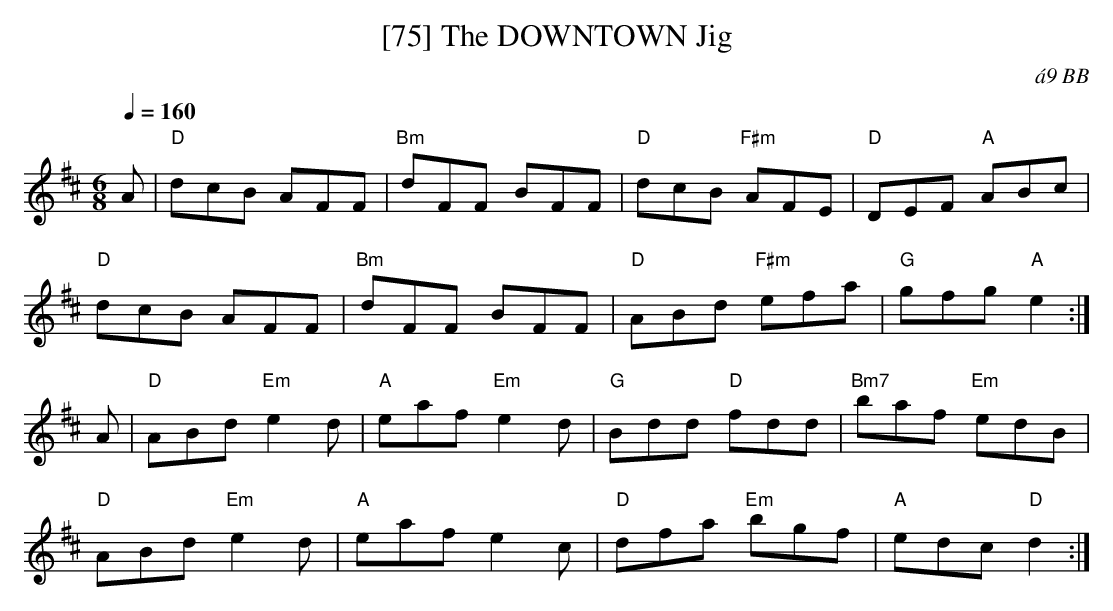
X:1
T:[75] The DOWNTOWN Jig
C:\'a9 BB
Q:1/4=160
M:6/8
L:1/8
K:D
A|"D"dcB AFF|"Bm"dFF BFF|"D"dcB "F#m"AFE|"D"DEF "A"ABc|
"D"dcB AFF|"Bm"dFF BFF|"D"ABd "F#m"efa|"G"gfg "A"e2 :|
A|"D"ABd "Em"e2d|"A"eaf "Em"e2d|"G"Bdd "D"fdd|"Bm7"baf "Em"edB|
"D"ABd "Em"e2d|"A"eaf e2c|"D"dfa "Em"bgf|"A"edc "D"d2 :|
